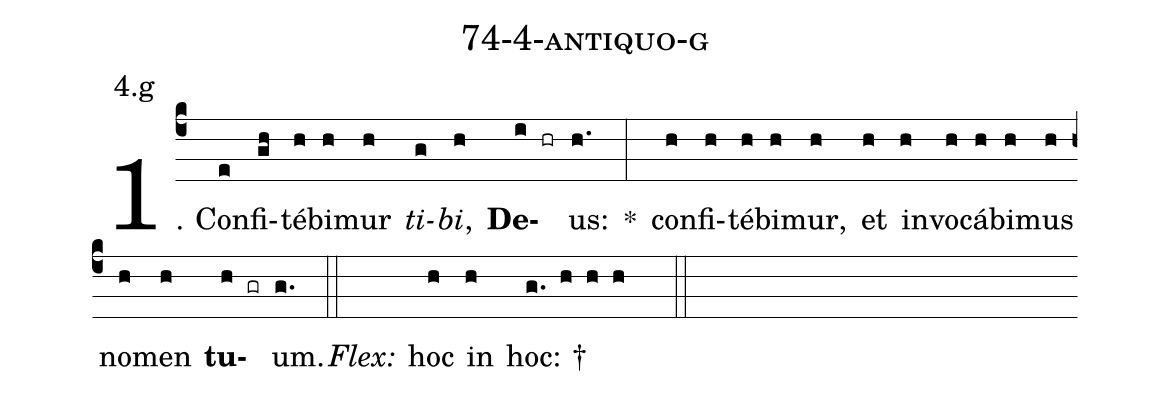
name: 74-4-antiquo-g;
annotation: 4.g;
%%
(c4)1. Con(e)fi(gh)té(h)bi(h)mur(h) <i>ti</i>(g)<i>bi</i>,(h) <b>De</b>(i hr)us:(h.) *(:) con(h)fi(h)té(h)bi(h)mur,(h) et(h) in(h)vo(h)cá(h)bi(h)mus(h) no(h)men(h) <b>tu</b>(h gr)um.(g.) (::)
<i>Flex:</i>()  hoc(h) in(h) hoc: †(g. h h h  ::)
